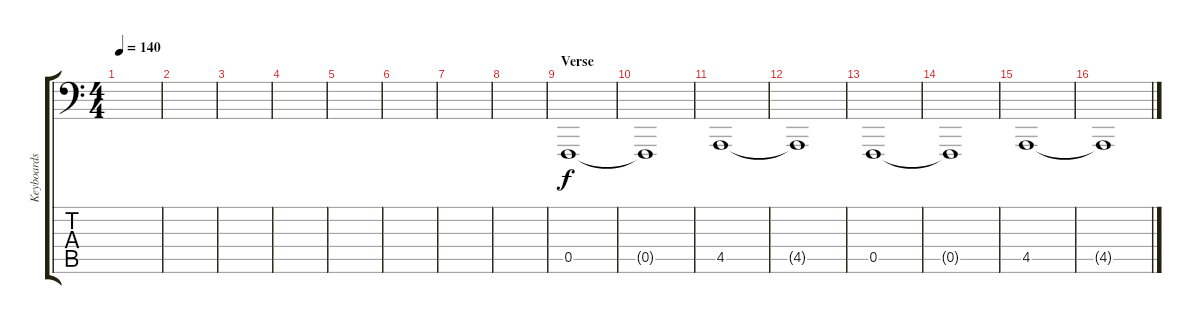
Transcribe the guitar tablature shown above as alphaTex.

\track ("Keyboards" "Keyboards") {instrument stringensemble1}
\staff {score tabs}
\tuning (C3 G2 Eb2 Bb1 F1 C1) {hide}
\ts (4 4)
\tempo 140
\clef f4
\ks c
|
|
|
|
|
|
|
|
\section ("" "Verse")
0.5.1 |
0.5{t}.1 |
4.5.1 |
4.5{t}.1 |
0.5.1 |
0.5{t}.1 |
4.5.1 |
4.5{t}.1
